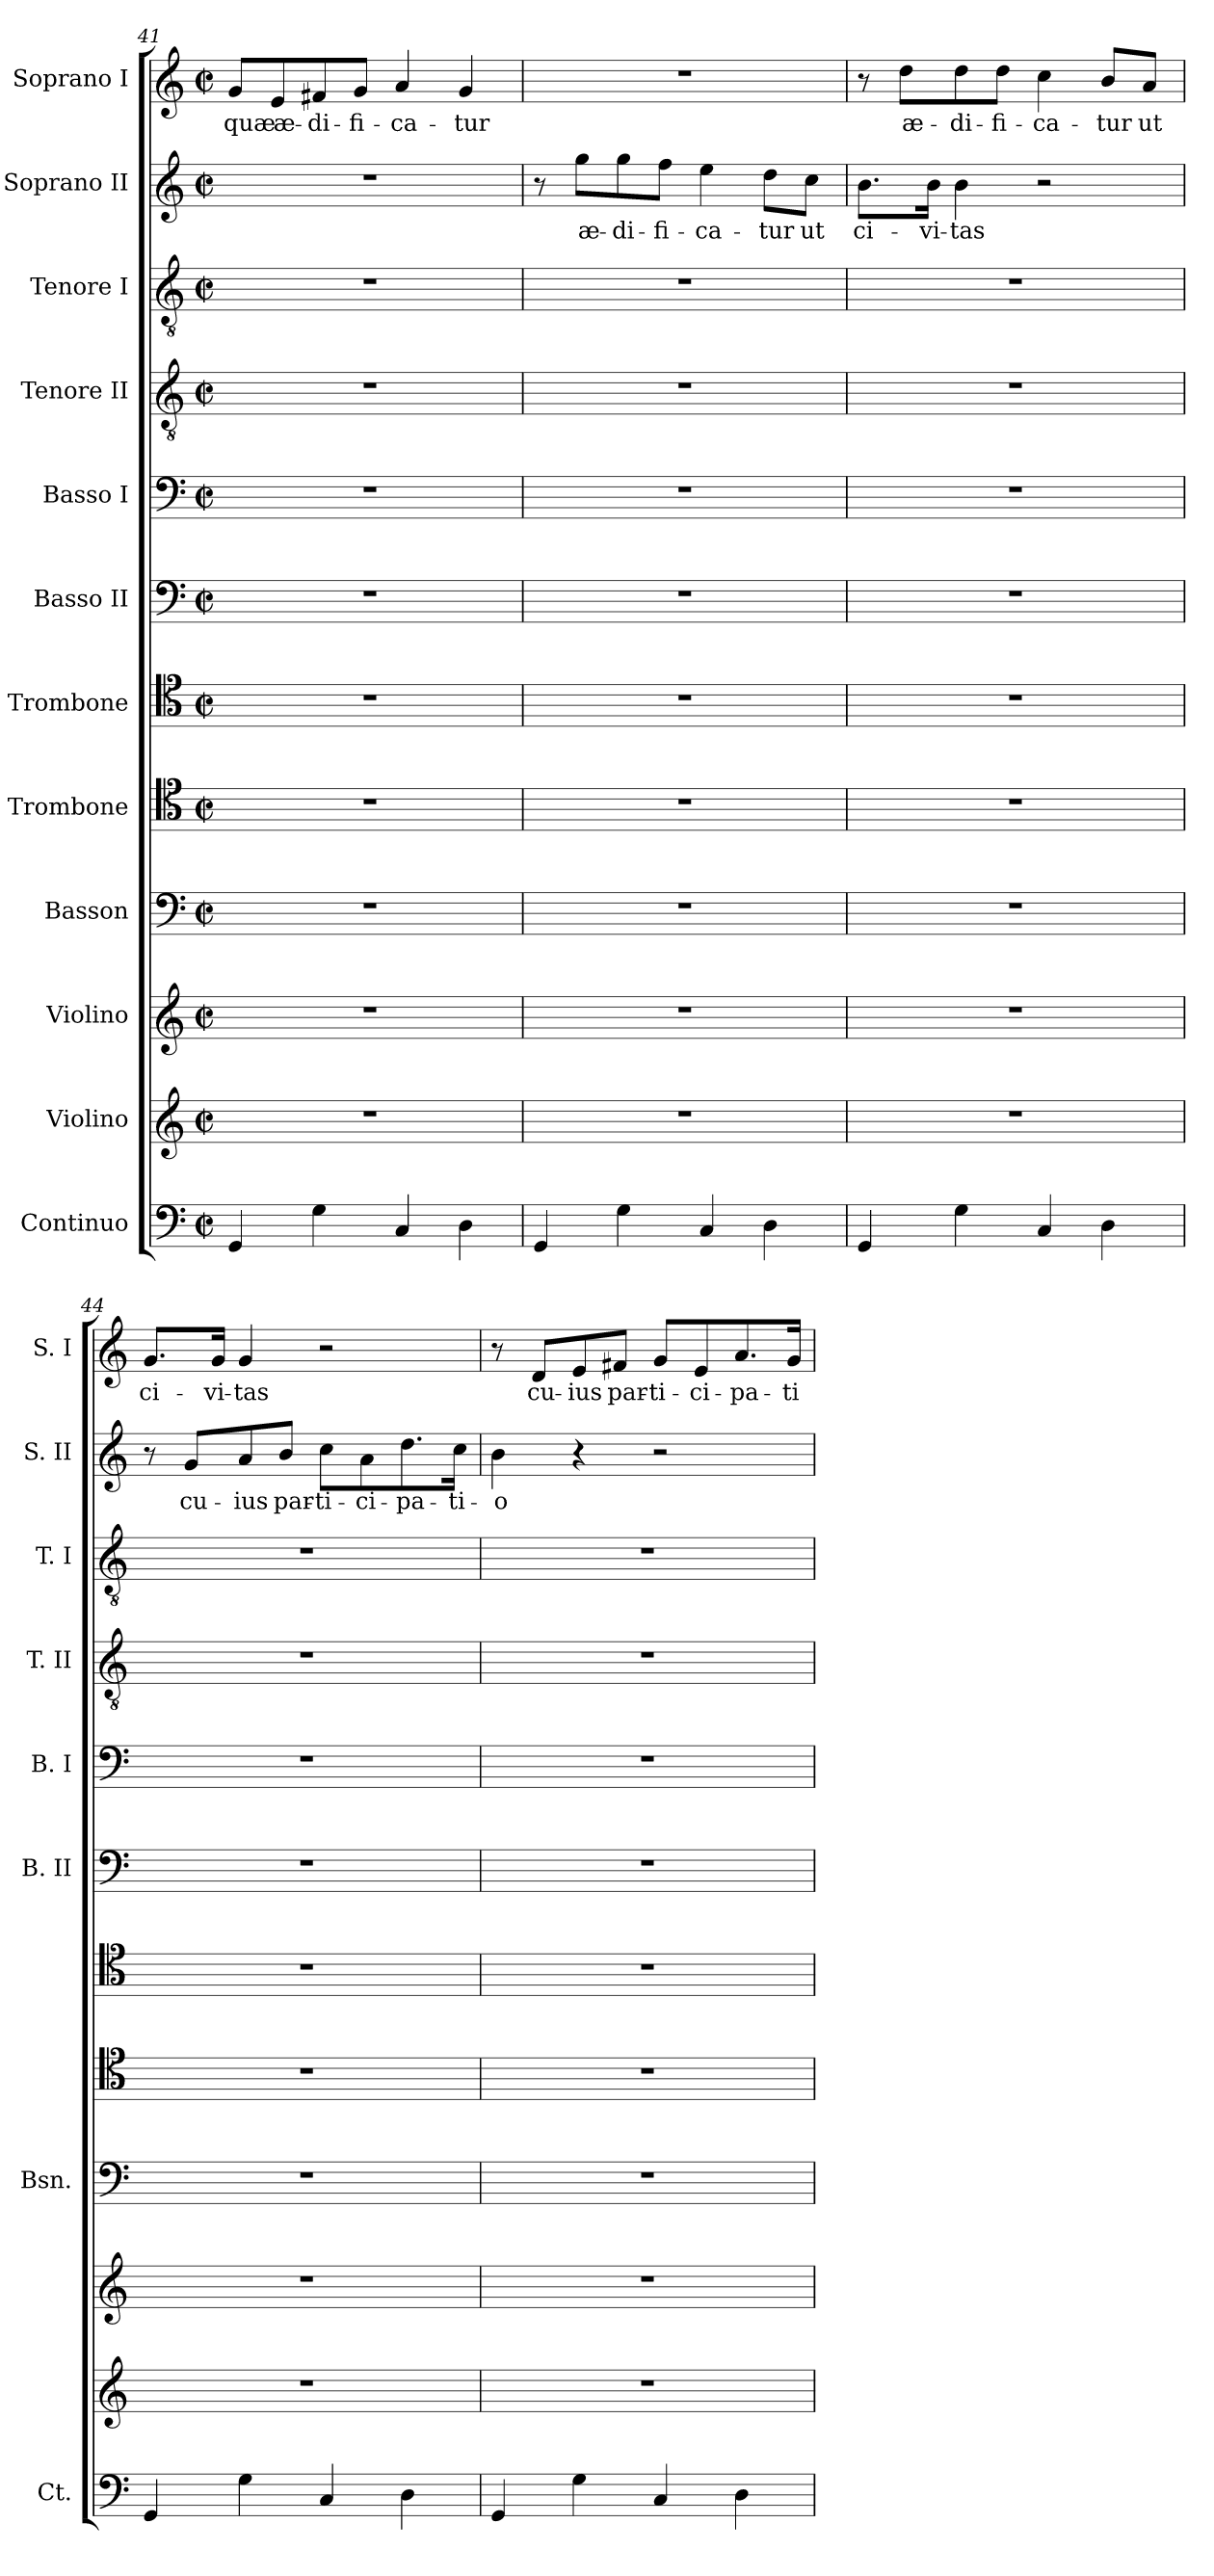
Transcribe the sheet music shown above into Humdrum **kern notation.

**kern	**kern	**kern	**kern	**kern	**kern	**kern	**kern	**kern	**kern	**kern	**text	**kern	**text
*part12	*part11	*part10	*part9	*part8	*part7	*part6	*part5	*part4	*part3	*part2	*part2	*part1	*part1
*staff12	*staff11	*staff10	*staff9	*staff8	*staff7	*staff6	*staff5	*staff4	*staff3	*staff2	*staff2	*staff1	*staff1
*I"Continuo	*I"Violino	*I"Violino	*I"Basson	*I"Trombone	*I"Trombone	*I"Basso II	*I"Basso I	*I"Tenore II	*I"Tenore I	*I"Soprano II	*	*I"Soprano I	*
*I'Ct.	*	*	*I'Bsn.	*	*	*I'B. II	*I'B. I	*I'T. II	*I'T. I	*I'S. II	*	*I'S. I	*
*clefF4	*clefG2	*clefG2	*clefF4	*clefC4	*clefC4	*clefF4	*clefF4	*clefGv2	*clefGv2	*clefG2	*	*clefG2	*
*k[]	*k[]	*k[]	*k[]	*k[]	*k[]	*k[]	*k[]	*k[]	*k[]	*k[]	*	*k[]	*
*M2/2	*M2/2	*M2/2	*M2/2	*M2/2	*M2/2	*M2/2	*M2/2	*M2/2	*M2/2	*M2/2	*	*M2/2	*
*met(c|)	*met(c|)	*met(c|)	*met(c|)	*met(c|)	*met(c|)	*met(c|)	*met(c|)	*met(c|)	*met(c|)	*met(c|)	*	*met(c|)	*
=41	=41	=41	=41	=41	=41	=41	=41	=41	=41	=41	=41	=41	=41
!	!	!	!	!	!	!	!	!	!	!	!	!	!LO:LY:b
4GG/	1r	1r	1r	1r	1r	1r	1r	1r	1r	1r	.	8g/L	quæ
!	!	!	!	!	!	!	!	!	!	!	!	!	!LO:LY:b
.	.	.	.	.	.	.	.	.	.	.	.	8e/	æ-
!	!	!	!	!	!	!	!	!	!	!	!	!	!LO:LY:b
4G\	.	.	.	.	.	.	.	.	.	.	.	8f#X/	-di-
!	!	!	!	!	!	!	!	!	!	!	!	!	!LO:LY:b
.	.	.	.	.	.	.	.	.	.	.	.	8g/J	-fi-
!	!	!	!	!	!	!	!	!	!	!	!	!	!LO:LY:b
4C/	.	.	.	.	.	.	.	.	.	.	.	4a/	-ca-
!	!	!	!	!	!	!	!	!	!	!	!	!	!LO:LY:b
4D\	.	.	.	.	.	.	.	.	.	.	.	4g/	-tur
=42	=42	=42	=42	=42	=42	=42	=42	=42	=42	=42	=42	=42	=42
4GG/	1r	1r	1r	1r	1r	1r	1r	1r	1r	8r	.	1r	.
!	!	!	!	!	!	!	!	!	!	!	!LO:LY:b	!	!
.	.	.	.	.	.	.	.	.	.	8gg\L	æ-	.	.
!	!	!	!	!	!	!	!	!	!	!	!LO:LY:b	!	!
4G\	.	.	.	.	.	.	.	.	.	8gg\	-di-	.	.
!	!	!	!	!	!	!	!	!	!	!	!LO:LY:b	!	!
.	.	.	.	.	.	.	.	.	.	8ff\J	-fi-	.	.
!	!	!	!	!	!	!	!	!	!	!	!LO:LY:b	!	!
4C/	.	.	.	.	.	.	.	.	.	4ee\	-ca-	.	.
!	!	!	!	!	!	!	!	!	!	!	!LO:LY:b	!	!
4D\	.	.	.	.	.	.	.	.	.	8dd\L	-tur	.	.
!	!	!	!	!	!	!	!	!	!	!	!LO:LY:b	!	!
.	.	.	.	.	.	.	.	.	.	8cc\J	ut	.	.
!!LO:PB:g=z
=43	=43	=43	=43	=43	=43	=43	=43	=43	=43	=43	=43	=43	=43
!	!	!	!	!	!	!	!	!	!	!	!LO:LY:b	!	!
4GG/	1r	1r	1r	1r	1r	1r	1r	1r	1r	8.b\L	ci-	8r	.
!	!	!	!	!	!	!	!	!	!	!	!	!	!LO:LY:b
.	.	.	.	.	.	.	.	.	.	.	.	8dd\L	æ-
!	!	!	!	!	!	!	!	!	!	!	!LO:LY:b	!	!
.	.	.	.	.	.	.	.	.	.	16b\Jk	-vi-	.	.
!	!	!	!	!	!	!	!	!	!	!	!LO:LY:b	!	!LO:LY:b
4G\	.	.	.	.	.	.	.	.	.	4b\	-tas	8dd\	-di-
!	!	!	!	!	!	!	!	!	!	!	!	!	!LO:LY:b
.	.	.	.	.	.	.	.	.	.	.	.	8dd\J	-fi-
!	!	!	!	!	!	!	!	!	!	!	!	!	!LO:LY:b
4C/	.	.	.	.	.	.	.	.	.	2r	.	4cc\	-ca-
!	!	!	!	!	!	!	!	!	!	!	!	!	!LO:LY:b
4D\	.	.	.	.	.	.	.	.	.	.	.	8b/L	-tur
!	!	!	!	!	!	!	!	!	!	!	!	!	!LO:LY:b
.	.	.	.	.	.	.	.	.	.	.	.	8a/J	ut
=44	=44	=44	=44	=44	=44	=44	=44	=44	=44	=44	=44	=44	=44
!	!	!	!	!	!	!	!	!	!	!	!	!	!LO:LY:b
4GG/	1r	1r	1r	1r	1r	1r	1r	1r	1r	8r	.	8.g/L	ci-
!	!	!	!	!	!	!	!	!	!	!	!LO:LY:b	!	!
.	.	.	.	.	.	.	.	.	.	8g/L	cu-	.	.
!	!	!	!	!	!	!	!	!	!	!	!	!	!LO:LY:b
.	.	.	.	.	.	.	.	.	.	.	.	16g/Jk	-vi-
!	!	!	!	!	!	!	!	!	!	!	!LO:LY:b	!	!LO:LY:b
4G\	.	.	.	.	.	.	.	.	.	8a/	-ius	4g/	-tas
!	!	!	!	!	!	!	!	!	!	!	!LO:LY:b	!	!
.	.	.	.	.	.	.	.	.	.	8b/J	par-	.	.
!	!	!	!	!	!	!	!	!	!	!	!LO:LY:b	!	!
4C/	.	.	.	.	.	.	.	.	.	8cc\L	-ti-	2r	.
!	!	!	!	!	!	!	!	!	!	!	!LO:LY:b	!	!
.	.	.	.	.	.	.	.	.	.	8a\	-ci-	.	.
!	!	!	!	!	!	!	!	!	!	!	!LO:LY:b	!	!
4D\	.	.	.	.	.	.	.	.	.	8.dd\	-pa-	.	.
!	!	!	!	!	!	!	!	!	!	!	!LO:LY:b	!	!
.	.	.	.	.	.	.	.	.	.	16cc\Jk	-ti-	.	.
=45	=45	=45	=45	=45	=45	=45	=45	=45	=45	=45	=45	=45	=45
!	!	!	!	!	!	!	!	!	!	!	!LO:LY:b	!	!
4GG/	1r	1r	1r	1r	1r	1r	1r	1r	1r	4b\	-o	8r	.
!	!	!	!	!	!	!	!	!	!	!	!	!	!LO:LY:b
.	.	.	.	.	.	.	.	.	.	.	.	8d/L	cu-
!	!	!	!	!	!	!	!	!	!	!	!	!	!LO:LY:b
4G\	.	.	.	.	.	.	.	.	.	4r	.	8e/	-ius
!	!	!	!	!	!	!	!	!	!	!	!	!	!LO:LY:b
.	.	.	.	.	.	.	.	.	.	.	.	8f#X/J	par-
!	!	!	!	!	!	!	!	!	!	!	!	!	!LO:LY:b
4C/	.	.	.	.	.	.	.	.	.	2r	.	8g/L	-ti-
!	!	!	!	!	!	!	!	!	!	!	!	!	!LO:LY:b
.	.	.	.	.	.	.	.	.	.	.	.	8e/	-ci-
!	!	!	!	!	!	!	!	!	!	!	!	!	!LO:LY:b
4D\	.	.	.	.	.	.	.	.	.	.	.	8.a/	-pa-
!	!	!	!	!	!	!	!	!	!	!	!	!	!LO:LY:b
.	.	.	.	.	.	.	.	.	.	.	.	16g/Jk	-ti-
=	=	=	=	=	=	=	=	=	=	=	=	=	=
*-	*-	*-	*-	*-	*-	*-	*-	*-	*-	*-	*-	*-	*-
